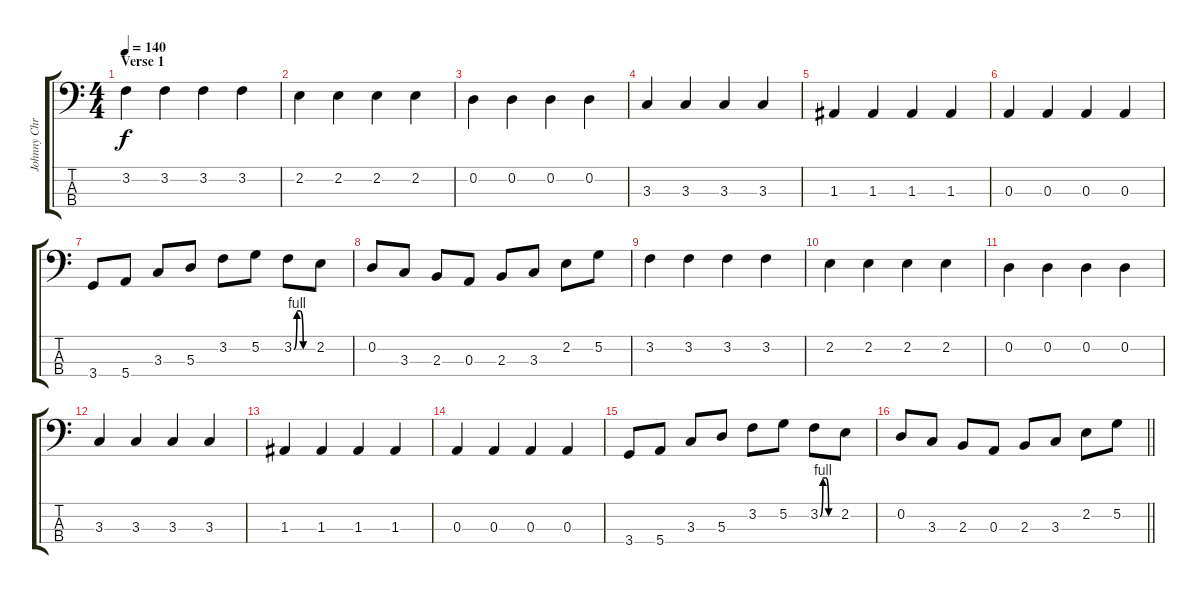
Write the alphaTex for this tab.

\track ("Johnny Christ" "Johnny Chr") {instrument electricbassfinger}
\staff {score tabs}
\tuning (G2 D2 A1 E1) {hide}
\ts (4 4)
\section ("" "Verse 1")
\tempo 140
\clef f4
\ks c
3.2.4{dy f} 3.2.4 3.2.4 3.2.4 |
2.2.4 2.2.4 2.2.4 2.2.4 |
0.2.4 0.2.4 0.2.4 0.2.4 |
3.3.4 3.3.4 3.3.4 3.3.4 |
1.3.4 1.3.4 1.3.4 1.3.4 |
0.3.4 0.3.4 0.3.4 0.3.4 |
3.4.8 5.4.8 3.3.8 5.3.8 3.2.8 5.2.8 3.2{be (custom 0 0 10 4 20 4 30 0 60 0)}.8 2.2.8 |
0.2.8 3.3.8 2.3.8 0.3.8 2.3.8 3.3.8 2.2.8 5.2.8 |
3.2.4 3.2.4 3.2.4 3.2.4 |
2.2.4 2.2.4 2.2.4 2.2.4 |
0.2.4 0.2.4 0.2.4 0.2.4 |
3.3.4 3.3.4 3.3.4 3.3.4 |
1.3.4 1.3.4 1.3.4 1.3.4 |
0.3.4 0.3.4 0.3.4 0.3.4 |
3.4.8 5.4.8 3.3.8 5.3.8 3.2.8 5.2.8 3.2{be (custom 0 0 10 4 20 4 30 0 60 0)}.8 2.2.8 |
\barLineRight lightlight
0.2.8 3.3.8 2.3.8 0.3.8 2.3.8 3.3.8 2.2.8 5.2.8
